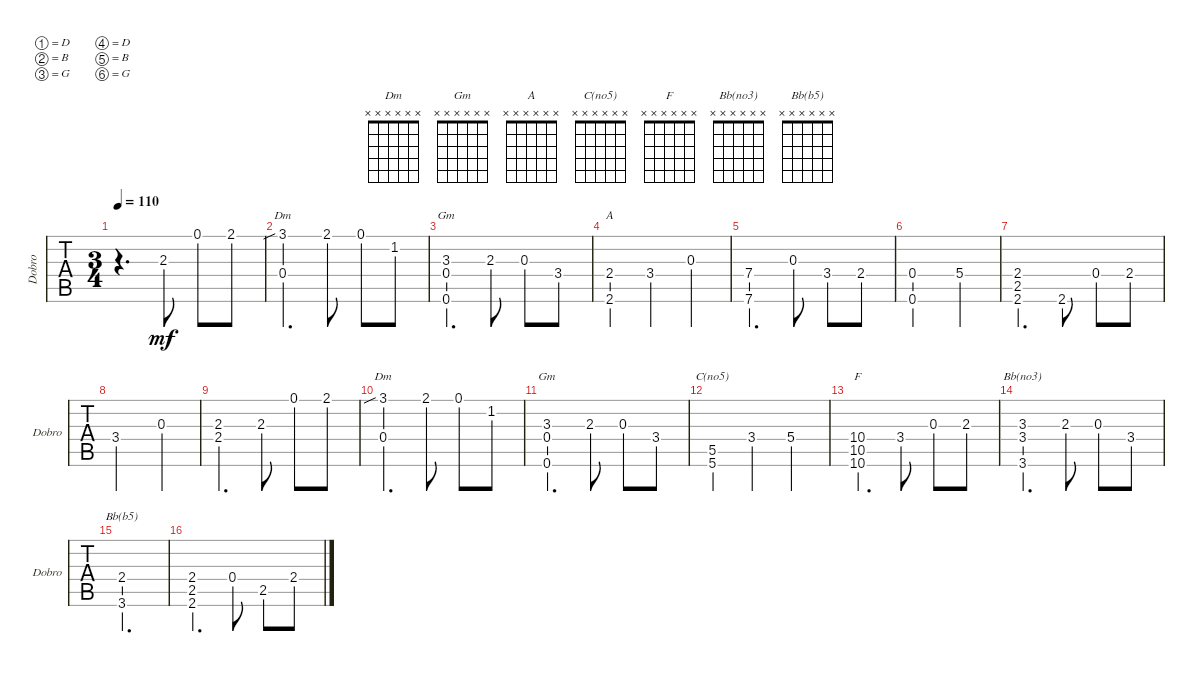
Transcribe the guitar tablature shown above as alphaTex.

\defaultSystemsLayout 4
\bracketExtendMode groupsimilarinstruments
\singleTrackTrackNamePolicy allsystems
\multiTrackTrackNamePolicy allsystems
\otherSystemsTrackNameOrientation horizontal
\track ("Dobro" "Dobro") {instrument acousticguitarsteel}
\staff {tabs}
\tuning (D4 B3 G3 D3 B2 G2)
\chord ("Dm" x x x x x x)
\chord ("Gm" x x x x x x)
\chord ("A" x x x x x x)
\chord ("C(no5)" x x x x x x)
\chord ("F" x x x x x x)
\chord ("Bb(no3)" x x x x x x)
\chord ("Bb(b5)" x x x x x x)
\ts (3 4)
\tempo 110
\clef g2
\ks f
r.4{d dy mf instrument acousticguitarsteel} 2.3.8 0.1.8 2.1.8 |
(3.1{sib} 0.4).4{d ch "Dm"} 2.1.8 0.1.8 1.2.8 |
(3.3 0.4 0.6).4{d ch "Gm"} 2.3.8 0.3.8 3.4.8 |
(2.4 2.6).4{ch "A"} 3.4.4 0.3.4 |
(7.4 7.6).4{d} 0.3.8 3.4.8 2.4.8 |
(0.4 0.6).2 5.4.4 |
(2.4 2.5 2.6).4{d} 2.6.8 0.4.8 2.4.8 |
3.4.2 0.3.4 |
(2.3 2.4).4{d} 2.3.8 0.1.8 2.1.8 |
(3.1{sib} 0.4).4{d ch "Dm"} 2.1.8 0.1.8 1.2.8 |
(3.3 0.4 0.6).4{d ch "Gm"} 2.3.8 0.3.8 3.4.8 |
(5.6 5.5).4{ch "C(no5)"} 3.4.4 5.4.4 |
(10.4 10.5 10.6).4{d ch "F"} 3.4.8 0.3.8 2.3.8 |
(3.3 3.4 3.6).4{d ch "Bb(no3)"} 2.3.8 0.3.8 3.4.8 |
(2.4 3.6).2{d ch "Bb(b5)"} |
(2.4 2.5 2.6).4{d} 0.4.8 2.5.8 2.4.8
